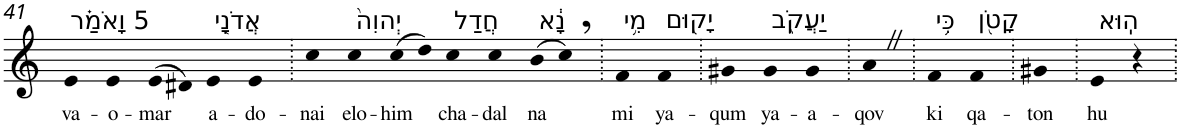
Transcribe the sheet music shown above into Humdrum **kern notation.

**kern	**text
*part1	*part1
*staff1	*staff1
*I"Piano	*
*I'Pno	*
!!LO:PB:g=z
*clefG2	*
*k[]	*
=41	=41
!LO:TX:a:t=5 וָאֹמַ֗ר	!
!	!LO:LY:b
4e	va-
!	!LO:LY:b
4e	-o-
!	!LO:LY:b
(>8e	-mar
8d#X)	.
!LO:TX:a:t=אֲדֹנָ֤י	!
!	!LO:LY:b
4e	a-
!	!LO:LY:b
4e	-do-
=42.	=42.
!	!LO:LY:b
4cc	-nai
!LO:TX:a:t=יְהוִה֙	!
!	!LO:LY:b
4cc	elo-
!	!LO:LY:b
(>8cc	-him
8dd)	.
!LO:TX:a:t=חֲדַל	!
!	!LO:LY:b
4cc	cha-
!	!LO:LY:b
4cc	-dal
!LO:TX:a:t=נָ֔א	!
!	!LO:LY:b
(>8b	na
8cc,)	.
=43.	=43.
!LO:TX:a:t=מִ֥י	!
!	!LO:LY:b
4f	mi
!LO:TX:a:t=יָק֖וּם	!
!	!LO:LY:b
4f	ya-
=44.	=44.
!	!LO:LY:b
4g#X	-qum
!LO:TX:a:t=יַעֲקֹ֑ב	!
!	!LO:LY:b
4g#	ya-
!	!LO:LY:b
4g#	-a-
=45.	=45.
!	!LO:LY:b
4aZ	-qov
=46.	=46.
!LO:TX:a:t=כִּ֥י	!
!	!LO:LY:b
4f	ki
!LO:TX:a:t=קָטֹ֖ן	!
!	!LO:LY:b
4f	qa-
=47.	=47.
!	!LO:LY:b
4g#X	-ton
=48.	=48.
!LO:TX:a:t=הֽוּא	!
!	!LO:LY:b
4e	hu
4r	.
=.	=.
*-	*-
